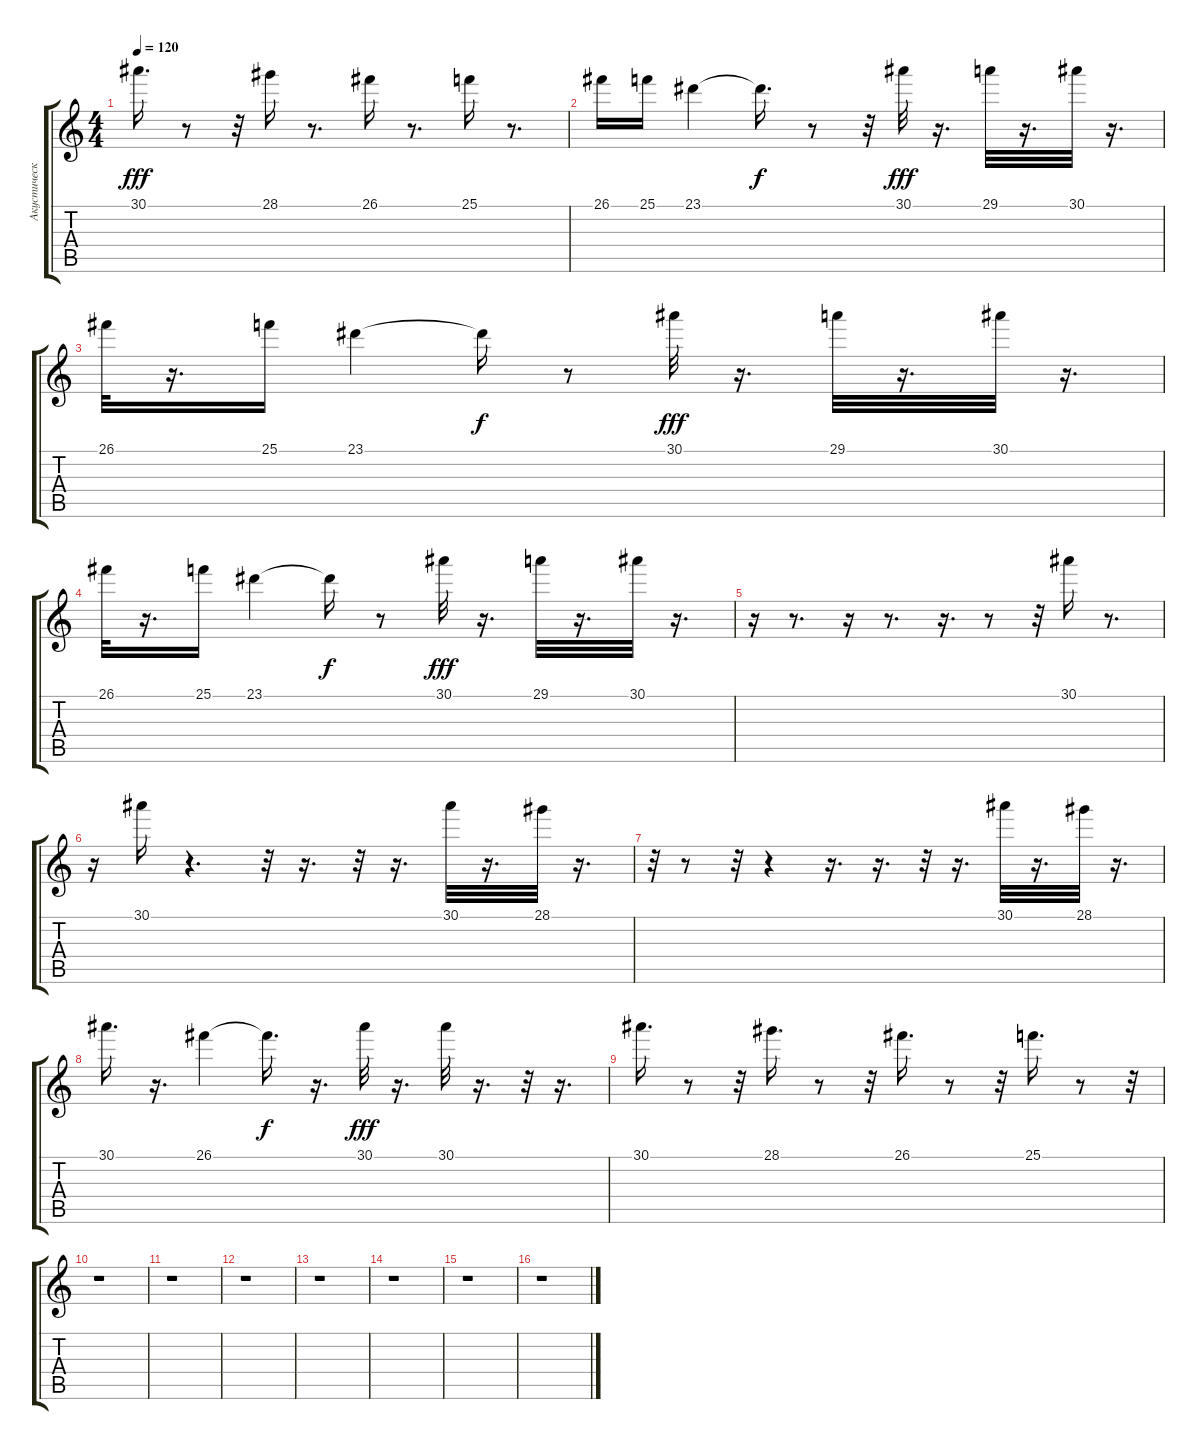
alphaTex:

\track ("Акустический Гранд Роял" "Акустическ") {instrument acousticgrandpiano}
\staff {score tabs}
\tuning (E4 B3 G3 D3 A2 E2) {hide}
\ts (4 4)
\tempo 120
\clef g2
\ks c
30.1.16{d dy fff} r.8 r.32 28.1.16 r.8{d} 26.1.16 r.8{d} 25.1.16 r.8{d} |
26.1.16 25.1.16 23.1.4 23.1{t}.16{d dy f} r.8 r.32 30.1.32{dy fff} r.16{d} 29.1.32 r.16{d} 30.1.32 r.16{d} |
26.1.32 r.16{d} 25.1.16 23.1.4 23.1{t}.16{dy f} r.8 30.1.32{dy fff} r.16{d} 29.1.32 r.16{d} 30.1.32 r.16{d} |
26.1.32 r.16{d} 25.1.16 23.1.4 23.1{t}.16{dy f} r.8 30.1.32{dy fff} r.16{d} 29.1.32 r.16{d} 30.1.32 r.16{d} |
r.16 r.8{d} r.16 r.8{d} r.16{d} r.8 r.32 30.1.16 r.8{d} |
r.16 30.1.16 r.4{d} r.32 r.16{d} r.32 r.16{d} 30.1.32 r.16{d} 28.1.32 r.16{d} |
r.32 r.8 r.32 r.4 r.16{d} r.16{d} r.32 r.16{d} 30.1.32 r.16{d} 28.1.32 r.16{d} |
30.1.16{d} r.16{d} 26.1.4 26.1{t}.16{d dy f} r.16{d} 30.1.32{dy fff} r.16{d} 30.1.32 r.16{d} r.32 r.16{d} |
30.1.16{d} r.8 r.32 28.1.16{d} r.8 r.32 26.1.16{d} r.8 r.32 25.1.16{d} r.8 r.32 |
r.1 |
r.1 |
r.1 |
r.1 |
r.1 |
r.1 |
r.1
